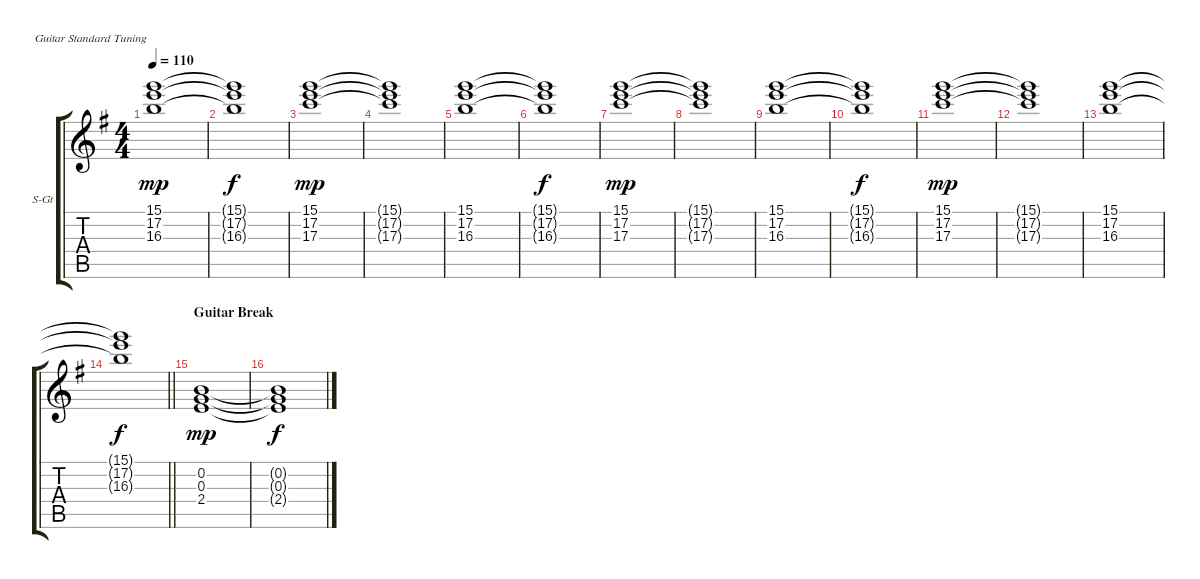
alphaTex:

\bracketExtendMode groupsimilarinstruments
\firstSystemTrackNameOrientation horizontal
\otherSystemsTrackNameOrientation horizontal
\track ("Синтезатор 1" "S-Gt") {instrument stringensemble1}
\staff {score tabs}
\tuning (E4 B3 G3 D3 A2 E2)
\displaytranspose 12
\ts (4 4)
\tempo 110
\clef g2
\ks eminor
(15.1 17.2 16.3).1{dy mp} |
(15.1{t} 17.2{t} 16.3{t}).1{dy f} |
(15.1 17.2 17.3).1{dy mp} |
(15.1{t} 17.2{t} 17.3{t}).1 |
(15.1 17.2 16.3).1 |
(15.1{t} 17.2{t} 16.3{t}).1{dy f} |
(15.1 17.2 17.3).1{dy mp} |
(15.1{t} 17.2{t} 17.3{t}).1 |
(15.1 17.2 16.3).1 |
(15.1{t} 17.2{t} 16.3{t}).1{dy f} |
(15.1 17.2 17.3).1{dy mp} |
(15.1{t} 17.2{t} 17.3{t}).1 |
(15.1 17.2 16.3).1 |
\barLineRight lightlight
(15.1{t} 17.2{t} 16.3{t}).1{dy f} |
\section ("" "Guitar Break")
(0.2 0.3 2.4).1{dy mp} |
(0.2{t} 0.3{t} 2.4{t}).1{dy f}
